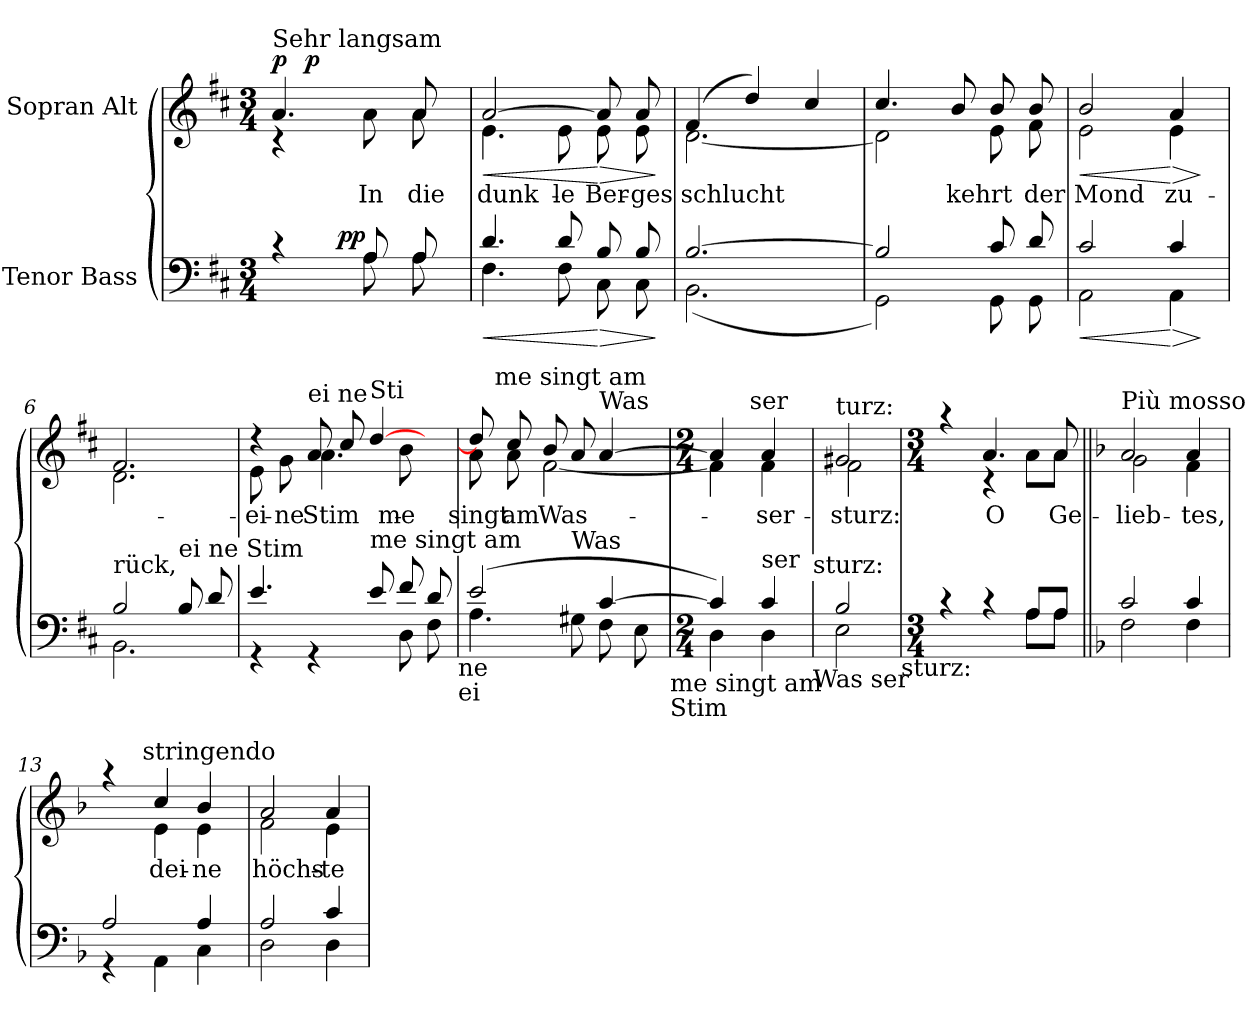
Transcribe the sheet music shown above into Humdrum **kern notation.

**kern	**dynam	**kern	**text	**dynam
*part2	*part2	*part1	*part1	*part1
*staff2	*staff2	*staff1	*staff1	*staff1
*I"Tenor Bass	*	*I"Sopran Alt	*	*
*clefF4	*	*clefG2	*	*
*ITrd7c12	*	*	*	*
*k[f#c#]	*	*k[f#c#]	*	*
*D:	*	*D:	*	*
*M3/4	*	*M3/4	*	*
=1	=1	=1	=1	=1
*^	*	*^	*	*
!	!	!	!LO:TX:a:t=Sehr langsam	!	!	!
!	!	!	!	!	!	!LO:DY:a
*	*^	*	*	*^	*	*
4rc	4ryy	8.ryy	.	4rc	4.a/	16.ryy	.	p
!	!	!	!	!	!	!	!	!LO:DY:b
.	.	.	.	.	.	4ryy	.	p
!	!	!	!LO:DY:a	!	!	!	!	!
!	!	!	!LO:DY:n=1:b	!	!	!	!	!
.	.	4ryy	p p	.	.	.	.	.
!	!	!	!	!	!	!	!LO:LY:b	!
8AA/	8AA\	.	.	8a\	.	.	In	.
.	.	.	.	.	.	8ryy	.	.
!	!	!	!	!	!	!	!LO:LY:b	!
8AA/	8AA\	.	.	8a/	8a\	.	die	.
.	.	16ryy	.	.	.	.	.	.
.	.	.	.	.	.	32ryy	.	.
=2	=2	=2	=2	=2	=2	=2	=2	=2
!	!	!	!LO:HP:b	!	!	!	!LO:LY:b	!LO:HP:b
*	*v	*v	*	*	*	*	*	*
*	*	*	*	*v	*v	*	*
4.D/	4.FF#\	<	[>2a/	4.e\	dunk-	<
!	!	!	!	!	!LO:LY:b	!
8D/	8FF#\	.	.	8e\	le	.
!	!	!LO:HP:n=1:b	!	!	!LO:LY:b	!LO:HP:n=1:b
8BB/	8CC#\	[ >	8a/]	8e\	-Ber-	[ >
!	!	!	!	!	!LO:LY:b	!
8BB/	8CC#\	.	8a/	8e\	-ges	.
*v	*v	*	*	*	*	*
*	*	*v	*v	*	*
.	]	.	.	]
=3	=3	=3	=3	=3
*^	*	*	*	*
!	!	!	!	!LO:LY:b	!
*	*	*	*^	*	*
[>2.BB/	(<2.BBB\	.	(4f#/	[<2.d\	schlucht	.
.	.	.	4dd/)	.	.	.
.	.	.	4cc#/	.	.	.
=4	=4	=4	=4	=4	=4	=4
2BB/]	2GGG\)	.	4.cc#/	2d\]	.	.
!	!	!	!	!	!LO:LY:b	!
.	.	.	8b/	.	kehrt	.
8C#/	8GGG\	.	8b/	8e\	.	.
!	!	!	!	!	!LO:LY:b	!
8D/	8GGG\	.	8b/	8f#\	der	.
=5	=5	=5	=5	=5	=5	=5
!	!	!LO:HP:b	!	!	!LO:LY:b	!LO:HP:b
2C#/	2AAA\	<	2b/	2e\	Mond	<
!	!	!LO:HP:n=1:b	!	!	!LO:LY:b	!LO:HP:n=1:b
4C#/	4AAA\	[ >	4a/	4e\	zu-	[ >
*v	*v	*	*	*	*	*
*	*	*v	*v	*	*
.	]	.	.	]
!!LO:LB:g=z
=6	=6	=6	=6	=6
*^	*	*^	*	*
!LO:TX:a:t=rück,	!	!	!	!	!	!
2BB/	2.BBB\	.	2.f#/	2.d\	.	.
!LO:TX:a:t=ei ne Stim	!	!	!	!	!	!
8BB/	.	.	.	.	.	.
8D/	.	.	.	.	.	.
=7	=7	=7	=7	=7	=7	=7
!	!	!	!	!	!LO:LY:b	!
4.E/	4rGG	.	4rdd	8e\	-ei-	.
!	!	!	!	!	!LO:LY:b	!
.	.	.	.	8g\	-ne	.
!	!	!	!LO:TX:a:t=ei ne	!	!	!
!	!	!	!	!	!LO:LY:b	!
.	4rGG	.	8a/	4.a\	-Stim-	.
8ryy	.	.	8cc#/	.	.	.
!	!	!	!LO:TX:a:t=Sti	!	!	!
!LO:TX:a:t=me singt am	!	!	!	!	!	!
8E/	8ryy	.	[>4dd/	.	.	.
!	!	!	!	!	!LO:LY:b	!
8F#/	8DD\	.	.	8b\	me	.
8D/	8FF#\	.	8ryy	8ryy	.	.
!	!LO:TX:b:t=ne	!	!	!	!	!
!	!LO:TX:b:t=ei	!	!	!	!	!
=8	=8	=8	=8	=8	=8	=8
!	!	!	!	!	!LO:LY:b	!
*	*	*	*	*^	*	*
(2E/	4.AA\	.	8dd/]	8a\	16.ryy	singt	.
!	!	!	!	!	!LO:TX:a:t=me singt am	!	!
.	.	.	.	.	2ryy	.	.
!	!	!	!	!	!	!LO:LY:b	!
.	.	.	8cc#/	8a\	.	am	.
!	!	!	!	!	!	!LO:LY:b	!
.	.	.	8b/	[<2f#\	.	Was-	.
!	!LO:TX:a:t=Was	!	!	!	!	!	!
.	8GG#X\	.	8a/	.	.	.	.
!	!	!	!LO:TX:a:t=Was	!	!	!	!
[>4C#/	8FF#\	.	[>4a/	.	.	.	.
.	.	.	.	.	8ryy	.	.
.	8EE\	.	.	.	.	.	.
.	.	.	.	.	32ryy	.	.
!	!LO:TX:b:t=me singt am	!	!	!	!	!	!
!	!LO:TX:b:t=Stim	!	!	!	!	!	!
=9	=9	=9	=9	=9	=9	=9	=9
*M2/4	*	*	*M2/4	*	*	*	*
4C#/])	4DD\	.	4a/]	4f#\]	8..ryy	.	.
!	!	!	!	!	!LO:TX:a:t=ser	!	!
.	.	.	.	.	4ryy	.	.
!LO:TX:a:t=ser	!	!	!	!	!	!	!
!	!	!	!	!	!	!LO:LY:b	!
4C#/	4DD\	.	4a/	4f#\	.	-ser-	.
.	.	.	.	.	32ryy	.	.
!	!LO:TX:b:t=Was ser	!	!	!	!	!	!
!	!LO:TX:a:t=sturz&colon;	!	!	!	!	!	!
=10	=10	=10	=10	=10	=10	=10	=10
!	!	!	!LO:TX:a:t=turz&colon;	!	!	!	!
!	!	!	!	!	!	!LO:LY:b	!
*	*	*	*	*v	*v	*	*
2BB/	2EE\	.	2g#X/	2f#\	-sturz:	.
!	!LO:TX:b:t=sturz&colon;	!	!	!	!	!
!!LO:LB:g=z	!!
=11	=11	=11	=11	=11	=11	=11
*M3/4	*	*	*M3/4	*	*	*
4rc	2ryy	.	4raa	4ryy	.	.
!	!	!	!	!	!LO:LY:b	!
4rc	.	.	4.a/	4rc	O	.
8AA/L	8AA\L	.	.	8a\L	.	.
!	!	!	!	!	!LO:LY:b	!
8AA/J	8AA\J	.	8a/	8a\J	Ge-	.
=12||	=12||	=12||	=12||	=12||	=12||	=12||
*k[b-]	*	*	*k[b-]	*	*	*
*F:	*	*	*F:	*	*	*
!	!	!	!LO:TX:a:t=Più mosso	!	!	!
!	!	!	!	!	!LO:LY:b	!
2C/	2FF\	.	2a/	2g\	-lieb-	.
!	!	!	!	!	!LO:LY:b	!
4C/	4FF\	.	4a/	4f\	-tes,	.
=13	=13	=13	=13	=13	=13	=13
*	*	*	*	*^	*	*
2AA/	4rGG	.	4raa	4ryy	8..ryy	.	.
!	!	!	!	!	!LO:TX:a:t=stringendo	!	!
.	.	.	.	.	2ryy	.	.
!	!	!	!	!	!	!LO:LY:b:rj	!
.	4AAA\	.	4cc/	4e\	.	dei-	.
!	!	!	!	!	!	!LO:LY:b	!
4AA/	4CC\	.	4b-/	4e\	.	-ne	.
.	.	.	.	.	32ryy	.	.
=14	=14	=14	=14	=14	=14	=14	=14
!	!	!	!	!	!	!LO:LY:b	!
*	*	*	*	*v	*v	*	*
2AA/	2DD\	.	2a/	2f\	höchs-	.
!	!	!	!	!	!LO:LY:b	!
4C/	4DD\	.	4a/	4e\	-te	.
*v	*v	*	*	*	*	*
*	*	*v	*v	*	*
=	=	=	=	=
*-	*-	*-	*-	*-
